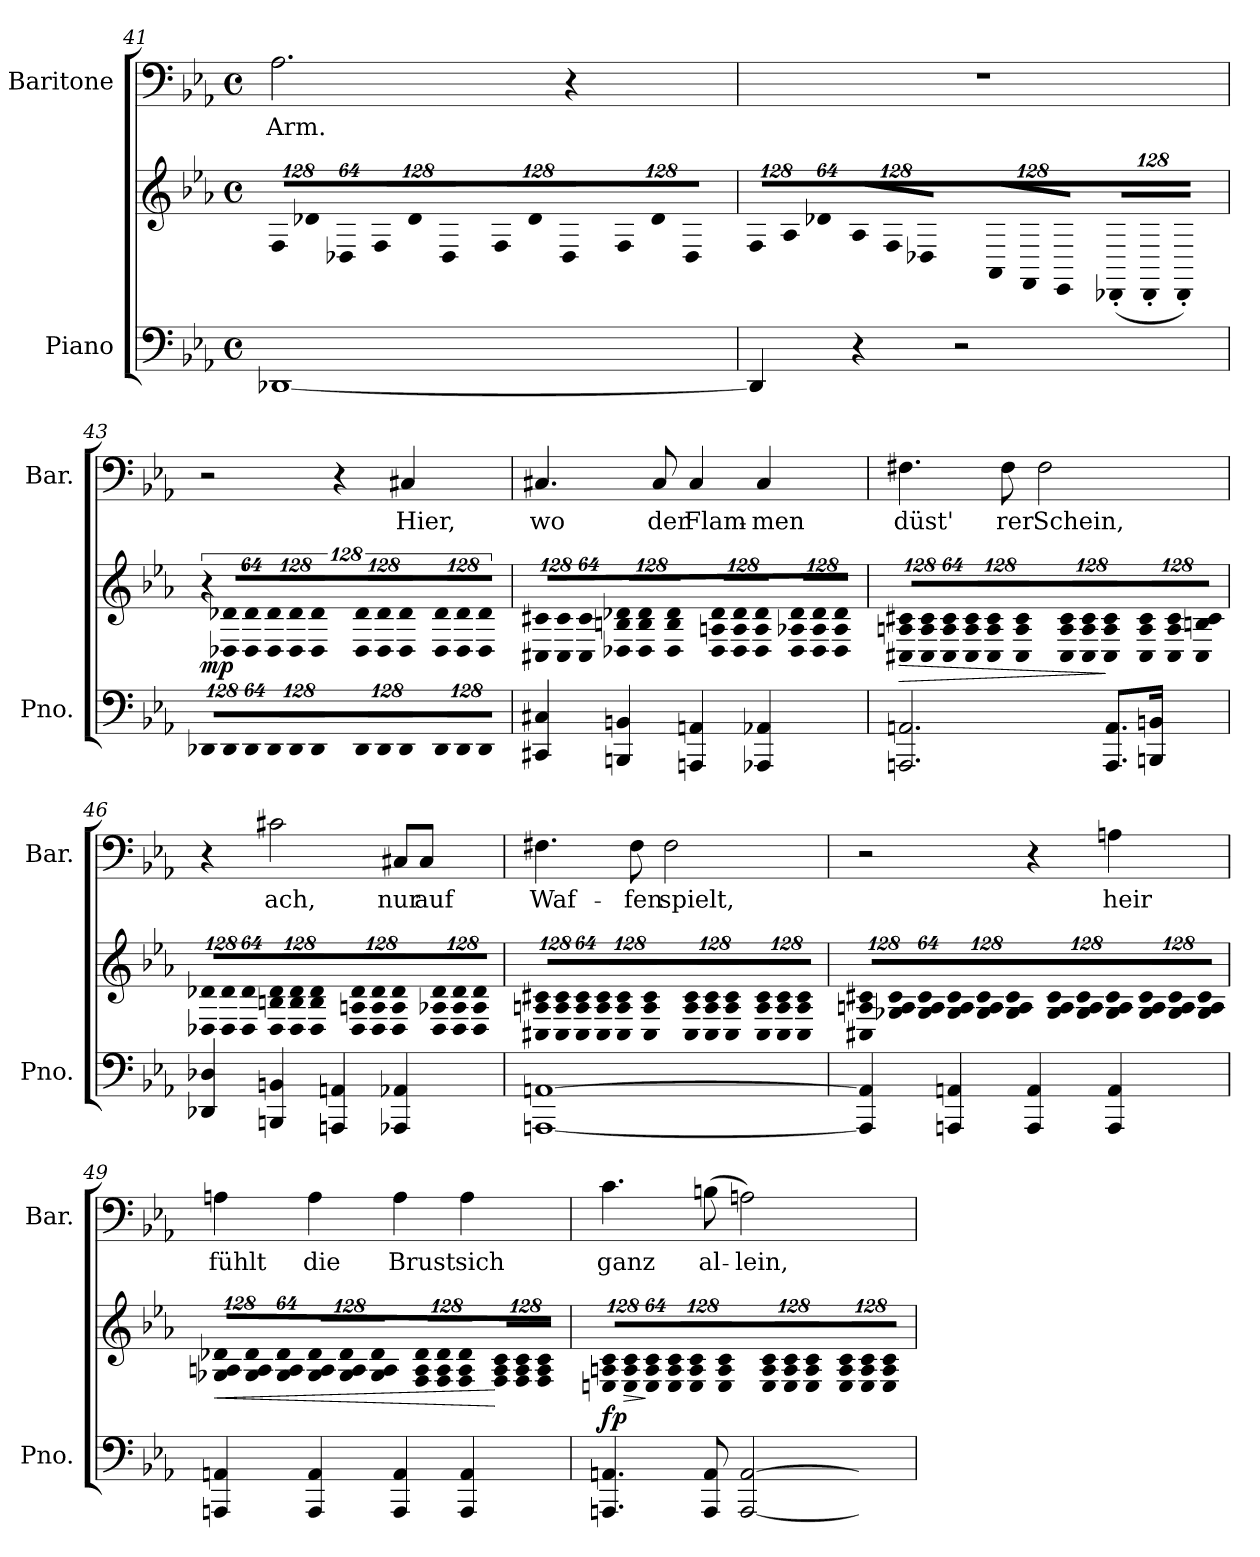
**kern	**kern	**dynam	**kern	**text
*part2	*part2	*part2	*part1	*part1
*staff3	*staff2	*staff2/3	*staff1	*staff1
*I"Piano	*	*	*I"Baritone	*
*I'Pno.	*	*	*I'Bar.	*
*clefF4	*clefG2	*	*clefF4	*
*k[b-e-a-]	*k[b-e-a-]	*	*k[b-e-a-]	*
*c:	*c:	*	*c:	*
*M4/4	*M4/4	*	*M4/4	*
*met(c)	*met(c)	*	*met(c)	*
*	*Xbrackettup	*	*	*
=41	=41	=41	=41	=41
!	!LO:N:vis=8	!	!	!
!	!	!	!	!LO:LY:b:color=#000000
[1DD-Xi	1024%85Fi/L	.	2.A-i\	Arm.
!	!LO:N:vis=8	!	!	!
.	1024%85d-Xi/	.	.	.
!	!LO:N:vis=8	!	!	!
.	512%43D-Xi/J	.	.	.
!	!LO:N:vis=8	!	!	!
.	1024%85Fi/L	.	.	.
!	!LO:N:vis=8	!	!	!
.	1024%85d-i/	.	.	.
!	!LO:N:vis=8	!	!	!
.	512%43D-i/J	.	.	.
!	!LO:N:vis=8	!	!	!
.	1024%85Fi/L	.	.	.
!	!LO:N:vis=8	!	!	!
.	1024%85d-i/	.	.	.
!	!LO:N:vis=8	!	!	!
.	512%43D-i/J	.	.	.
!	!LO:N:vis=8	!	!	!
.	1024%85Fi/L	.	4r	.
!	!LO:N:vis=8	!	!	!
.	1024%85d-i/	.	.	.
!	!LO:N:vis=8	!	!	!
.	512%43D-i/J	.	.	.
!!LO:LB:g=z
=42	=42	=42	=42	=42
!	!LO:N:vis=8	!	!	!
4DD-i/]	1024%85Fi/L	.	1r	.
!	!LO:N:vis=8	!	!	!
.	1024%85A-i/	.	.	.
!	!LO:N:vis=8	!	!	!
.	512%43d-Xi/J	.	.	.
!	!LO:N:vis=8	!	!	!
4r	1024%85A-i/L	.	.	.
!	!LO:N:vis=8	!	!	!
.	1024%85Fi/	.	.	.
!	!LO:N:vis=8	!	!	!
.	512%43D-Xi/J	.	.	.
!	!LO:N:vis=8	!	!	!
2r	1024%85AA-i/L	.	.	.
!	!LO:N:vis=8	!	!	!
.	1024%85FFi/	.	.	.
!	!LO:N:vis=8	!	!	!
.	512%43EE-i/J	.	.	.
!	!LO:N:vis=8	!	!	!
.	(1024%85DD-X'i/L	.	.	.
!	!LO:N:vis=8	!	!	!
.	1024%85DD-'i/	.	.	.
!	!LO:N:vis=8	!	!	!
.	512%43DD-'i/J)	.	.	.
=43	=43	=43	=43	=43
*Xbrackettup	*	*	*	*
!LO:N:vis=8	!	!	!	!
*	*brackettup	*	*	*
!	!LO:N:vis=8	!	!	!
1024%85DD-Xi/L	1024%85r	mp	2r	.
!LO:N:vis=8	!LO:N:vis=8	!	!	!
1024%85DD-i/	1024%85D-Xi/ 1024%85d-Xi/L	.	.	.
!LO:N:vis=8	!LO:N:vis=8	!	!	!
512%43DD-i/J	512%43D-i/ 512%43d-i/J	.	.	.
!LO:N:vis=8	!LO:N:vis=8	!	!	!
1024%85DD-i/L	1024%85D-i/ 1024%85d-i/L	.	.	.
!LO:N:vis=8	!LO:N:vis=8	!	!	!
1024%85DD-i/	1024%85D-i/ 1024%85d-i/	.	.	.
!LO:N:vis=8	!LO:N:vis=8	!	!	!
512%43DD-i/J	512%43D-i/ 512%43d-i/J	.	.	.
!LO:N:vis=8	!	!	!	!
*	*Xbrackettup	*	*	*
!	!LO:N:vis=8	!	!	!
1024%85DD-i/L	1024%85D-i/ 1024%85d-i/L	.	4r	.
!LO:N:vis=8	!LO:N:vis=8	!	!	!
1024%85DD-i/	1024%85D-i/ 1024%85d-i/	.	.	.
!LO:N:vis=8	!LO:N:vis=8	!	!	!
512%43DD-i/J	512%43D-i/ 512%43d-i/J	.	.	.
!LO:N:vis=8	!LO:N:vis=8	!	!	!
!	!	!	!	!LO:LY:b:color=#000000
1024%85DD-i/L	1024%85D-i/ 1024%85d-i/L	.	4C#Xi/	Hier,
!LO:N:vis=8	!LO:N:vis=8	!	!	!
1024%85DD-i/	1024%85D-i/ 1024%85d-i/	.	.	.
!LO:N:vis=8	!LO:N:vis=8	!	!	!
512%43DD-i/J	512%43D-i/ 512%43d-i/J	.	.	.
!!LO:LB:g=z
=44	=44	=44	=44	=44
!	!LO:N:vis=8	!	!	!
!	!	!	!	!LO:LY:b:color=#000000
4CC#Xi/ 4C#Xi	1024%85C#Xi/ 1024%85c#Xi/L	.	4.C#Xi/	wo
!	!LO:N:vis=8	!	!	!
.	1024%85C#i/ 1024%85c#i/	.	.	.
!	!LO:N:vis=8	!	!	!
.	512%43C#i/ 512%43c#i/J	.	.	.
!	!LO:N:vis=8	!	!	!
4BBBni/ 4BBni	1024%85D-Xi/ 1024%85Bni/ 1024%85d-Xi/L	.	.	.
!	!LO:N:vis=8	!	!	!
.	1024%85D-i/ 1024%85Bi/ 1024%85d-i/	.	.	.
!	!	!	!	!LO:LY:b:color=#000000
.	.	.	8C#i/	der
!	!LO:N:vis=8	!	!	!
.	512%43D-i/ 512%43Bi/ 512%43d-i/J	.	.	.
!	!LO:N:vis=8	!	!	!
!	!	!	!	!LO:LY:b:color=#000000
4AAAni/ 4AAni	1024%85D-i/ 1024%85Ani/ 1024%85d-i/L	.	4C#i/	Flam-
!	!LO:N:vis=8	!	!	!
.	1024%85D-i/ 1024%85Ai/ 1024%85d-i/	.	.	.
!	!LO:N:vis=8	!	!	!
.	512%43D-i/ 512%43Ai/ 512%43d-i/J	.	.	.
!	!LO:N:vis=8	!	!	!
!	!	!	!	!LO:LY:b:color=#000000
4AAA-Xi/ 4AA-Xi	1024%85D-i/ 1024%85A-Xi/ 1024%85d-i/L	.	4C#i/	-men
!	!LO:N:vis=8	!	!	!
.	1024%85D-i/ 1024%85A-i/ 1024%85d-i/	.	.	.
!	!LO:N:vis=8	!	!	!
.	512%43D-i/ 512%43A-i/ 512%43d-i/J	.	.	.
=45	=45	=45	=45	=45
!	!LO:N:vis=8	!LO:HP:b	!	!
!	!	!	!	!LO:LY:b:color=#000000
2.AAAni/ 2.AAni	1024%85C#Xi/ 1024%85Ani/ 1024%85c#Xi/L	>	4.F#Xi\	düst'
!	!LO:N:vis=8	!	!	!
.	1024%85C#i/ 1024%85Ai/ 1024%85c#i/	.	.	.
!	!LO:N:vis=8	!	!	!
.	512%43C#i/ 512%43Ai/ 512%43c#i/J	.	.	.
!	!LO:N:vis=8	!	!	!
.	1024%85C#i/ 1024%85Ai/ 1024%85c#i/L	.	.	.
!	!LO:N:vis=8	!	!	!
.	1024%85C#i/ 1024%85Ai/ 1024%85c#i/	.	.	.
!	!	!	!	!LO:LY:b:color=#000000
.	.	.	8F#i\	rer
!	!LO:N:vis=8	!	!	!
.	512%43C#i/ 512%43Ai/ 512%43c#i/J	.	.	.
!	!LO:N:vis=8	!	!	!
!	!	!	!	!LO:LY:b:color=#000000
.	1024%85C#i/ 1024%85Ai/ 1024%85c#i/L	.	2F#i\	Schein,
!	!LO:N:vis=8	!	!	!
.	1024%85C#i/ 1024%85Ai/ 1024%85c#i/	.	.	.
!	!LO:N:vis=8	!	!	!
.	512%43C#i/ 512%43Ai/ 512%43c#i/J	.	.	.
!	!LO:N:vis=8	!	!	!
8.AAAi/ 8.AAi/L	1024%85C#i/ 1024%85Ai/ 1024%85c#i/L	]	.	.
!	!LO:N:vis=8	!	!	!
.	1024%85C#i/ 1024%85Ai/ 1024%85c#i/	.	.	.
!	!LO:N:vis=8	!	!	!
.	512%43C#i/ 512%43Bni/ 512%43c#i/J	.	.	.
16BBBni/ 16BBni/Jk	.	.	.	.
!!LO:PB:g=z
=46	=46	=46	=46	=46
!	!LO:N:vis=8	!	!	!
4DD-Xi/ 4D-Xi	1024%85D-Xi/ 1024%85d-Xi/L	.	4r	.
!	!LO:N:vis=8	!	!	!
.	1024%85D-i/ 1024%85d-i/	.	.	.
!	!LO:N:vis=8	!	!	!
.	512%43D-i/ 512%43d-i/J	.	.	.
!	!LO:N:vis=8	!	!	!
!	!	!	!	!LO:LY:b:color=#000000
4BBBni/ 4BBni	1024%85D-i/ 1024%85Bni/ 1024%85d-i/L	.	2c#Xi\	ach,
!	!LO:N:vis=8	!	!	!
.	1024%85D-i/ 1024%85Bi/ 1024%85d-i/	.	.	.
!	!LO:N:vis=8	!	!	!
.	512%43D-i/ 512%43Bi/ 512%43d-i/J	.	.	.
!	!LO:N:vis=8	!	!	!
4AAAni/ 4AAni	1024%85D-i/ 1024%85Ani/ 1024%85d-i/L	.	.	.
!	!LO:N:vis=8	!	!	!
.	1024%85D-i/ 1024%85Ai/ 1024%85d-i/	.	.	.
!	!LO:N:vis=8	!	!	!
.	512%43D-i/ 512%43Ai/ 512%43d-i/J	.	.	.
!	!LO:N:vis=8	!	!	!
!	!	!	!	!LO:LY:b:color=#000000
4AAA-Xi/ 4AA-Xi	1024%85D-i/ 1024%85A-Xi/ 1024%85d-i/L	.	8C#Xi/L	nur
!	!LO:N:vis=8	!	!	!
.	1024%85D-i/ 1024%85A-i/ 1024%85d-i/	.	.	.
!	!	!	!	!LO:LY:b:color=#000000
.	.	.	8C#i/J	auf
!	!LO:N:vis=8	!	!	!
.	512%43D-i/ 512%43A-i/ 512%43d-i/J	.	.	.
=47	=47	=47	=47	=47
!	!LO:N:vis=8	!	!	!
!	!	!	!	!LO:LY:b:color=#000000
[1AAAni [1AAni	1024%85C#Xi/ 1024%85Ani/ 1024%85c#Xi/L	.	4.F#Xi\	Waf-
!	!LO:N:vis=8	!	!	!
.	1024%85C#i/ 1024%85Ai/ 1024%85c#i/	.	.	.
!	!LO:N:vis=8	!	!	!
.	512%43C#i/ 512%43Ai/ 512%43c#i/J	.	.	.
!	!LO:N:vis=8	!	!	!
.	1024%85C#i/ 1024%85Ai/ 1024%85c#i/L	.	.	.
!	!LO:N:vis=8	!	!	!
.	1024%85C#i/ 1024%85Ai/ 1024%85c#i/	.	.	.
!	!	!	!	!LO:LY:b:color=#000000
.	.	.	8F#i\	-fen
!	!LO:N:vis=8	!	!	!
.	512%43C#i/ 512%43Ai/ 512%43c#i/J	.	.	.
!	!LO:N:vis=8	!	!	!
!	!	!	!	!LO:LY:b:color=#000000
.	1024%85C#i/ 1024%85Ai/ 1024%85c#i/L	.	2F#i\	spielt,
!	!LO:N:vis=8	!	!	!
.	1024%85C#i/ 1024%85Ai/ 1024%85c#i/	.	.	.
!	!LO:N:vis=8	!	!	!
.	512%43C#i/ 512%43Ai/ 512%43c#i/J	.	.	.
!	!LO:N:vis=8	!	!	!
.	1024%85C#i/ 1024%85Ai/ 1024%85c#i/L	.	.	.
!	!LO:N:vis=8	!	!	!
.	1024%85C#i/ 1024%85Ai/ 1024%85c#i/	.	.	.
!	!LO:N:vis=8	!	!	!
.	512%43C#i/ 512%43Ai/ 512%43c#i/J	.	.	.
!!LO:LB:g=z
=48	=48	=48	=48	=48
!	!LO:N:vis=8	!	!	!
4AAAi/] 4AAi]	1024%85C#Xi/ 1024%85Ani/ 1024%85c#Xi/L	.	2r	.
!	!LO:N:vis=8	!	!	!
.	1024%85G-Xi/ 1024%85Ai/ 1024%85c#i/	.	.	.
!	!LO:N:vis=8	!	!	!
.	512%43G-i/ 512%43Ai/ 512%43c#i/J	.	.	.
!	!LO:N:vis=8	!	!	!
4AAAni/ 4AAni	1024%85G-i/ 1024%85Ai/ 1024%85c#i/L	.	.	.
!	!LO:N:vis=8	!	!	!
.	1024%85G-i/ 1024%85Ai/ 1024%85c#i/	.	.	.
!	!LO:N:vis=8	!	!	!
.	512%43G-i/ 512%43Ai/ 512%43c#i/J	.	.	.
!	!LO:N:vis=8	!	!	!
4AAAi/ 4AAi	1024%85G-i/ 1024%85Ai/ 1024%85c#i/L	.	4r	.
!	!LO:N:vis=8	!	!	!
.	1024%85G-i/ 1024%85Ai/ 1024%85c#i/	.	.	.
!	!LO:N:vis=8	!	!	!
.	512%43G-i/ 512%43Ai/ 512%43c#i/J	.	.	.
!	!LO:N:vis=8	!	!	!
!	!	!	!	!LO:LY:b:color=#000000
4AAAi/ 4AAi	1024%85G-i/ 1024%85Ai/ 1024%85c#i/L	.	4Ani\	heir
!	!LO:N:vis=8	!	!	!
.	1024%85G-i/ 1024%85Ai/ 1024%85c#i/	.	.	.
!	!LO:N:vis=8	!	!	!
.	512%43G-i/ 512%43Ai/ 512%43c#i/J	.	.	.
=49	=49	=49	=49	=49
!	!LO:N:vis=8	!LO:HP:b	!	!
!	!	!	!	!LO:LY:b:color=#000000
4AAAni/ 4AAni	1024%85G-Xi/ 1024%85Ani/ 1024%85d-Xi/L	<	4Ani\	fühlt
!	!LO:N:vis=8	!	!	!
.	1024%85G-i/ 1024%85Ai/ 1024%85d-i/	.	.	.
!	!LO:N:vis=8	!	!	!
.	512%43G-i/ 512%43Ai/ 512%43d-i/J	.	.	.
!	!LO:N:vis=8	!	!	!
!	!	!	!	!LO:LY:b:color=#000000
4AAAi/ 4AAi	1024%85G-i/ 1024%85Ai/ 1024%85d-i/L	.	4Ai\	die
!	!LO:N:vis=8	!	!	!
.	1024%85G-i/ 1024%85Ai/ 1024%85d-i/	.	.	.
!	!LO:N:vis=8	!	!	!
.	512%43G-i/ 512%43Ai/ 512%43d-i/J	.	.	.
!	!LO:N:vis=8	!	!	!
!	!	!	!	!LO:LY:b:color=#000000
4AAAi/ 4AAi	1024%85Fi/ 1024%85Ai/ 1024%85d-i/L	.	4Ai\	Brust
!	!LO:N:vis=8	!	!	!
.	1024%85Fi/ 1024%85Ai/ 1024%85d-i/	.	.	.
!	!LO:N:vis=8	!	!	!
.	512%43Fi/ 512%43Ai/ 512%43d-i/J	.	.	.
!	!LO:N:vis=8	!	!	!
!	!	!	!	!LO:LY:b:color=#000000
4AAAi/ 4AAi	1024%85Fi/ 1024%85Ai/ 1024%85ci/L	.	4Ai\	sich
!	!LO:N:vis=8	!	!	!
.	1024%85Fi/ 1024%85Ai/ 1024%85ci/	.	.	.
!	!LO:N:vis=8	!	!	!
.	512%43Fi/ 512%43Ai/ 512%43ci/J	[	.	.
!!LO:LB:g=z
=50	=50	=50	=50	=50
!	!LO:N:vis=8	!	!	!
!	!	!	!	!LO:LY:b:color=#000000
4.AAAni/ 4.AAni	1024%85Eni/ 1024%85Ani/ 1024%85ci/L	fp	4.ci\	ganz
!	!LO:N:vis=8	!LO:HP:b	!	!
.	1024%85Ei/ 1024%85Ai/ 1024%85ci/	>	.	.
!	!LO:N:vis=8	!	!	!
.	512%43Ei/ 512%43Ai/ 512%43ci/J	]	.	.
!	!LO:N:vis=8	!	!	!
.	1024%85Ei/ 1024%85Ai/ 1024%85ci/L	.	.	.
!	!LO:N:vis=8	!	!	!
.	1024%85Ei/ 1024%85Ai/ 1024%85ci/	.	.	.
!	!	!	!	!LO:LY:b:color=#000000
8AAAi/ 8AAi	.	.	(8Bni\	al-
!	!LO:N:vis=8	!	!	!
.	512%43Ei/ 512%43Ai/ 512%43ci/J	.	.	.
!	!LO:N:vis=8	!	!	!
!	!	!	!	!LO:LY:b:color=#000000
[2AAAi/ [2AAi	1024%85Ei/ 1024%85Ai/ 1024%85ci/L	.	2Ani\)	-lein,
!	!LO:N:vis=8	!	!	!
.	1024%85Ei/ 1024%85Ai/ 1024%85ci/	.	.	.
!	!LO:N:vis=8	!	!	!
.	512%43Ei/ 512%43Ai/ 512%43ci/J	.	.	.
!	!LO:N:vis=8	!	!	!
.	1024%85Ei/ 1024%85Ai/ 1024%85ci/L	.	.	.
!	!LO:N:vis=8	!	!	!
.	1024%85Ei/ 1024%85Ai/ 1024%85ci/	.	.	.
!	!LO:N:vis=8	!	!	!
.	512%43Ei/ 512%43Ai/ 512%43ci/J	.	.	.
=	=	=	=	=
*-	*-	*-	*-	*-
